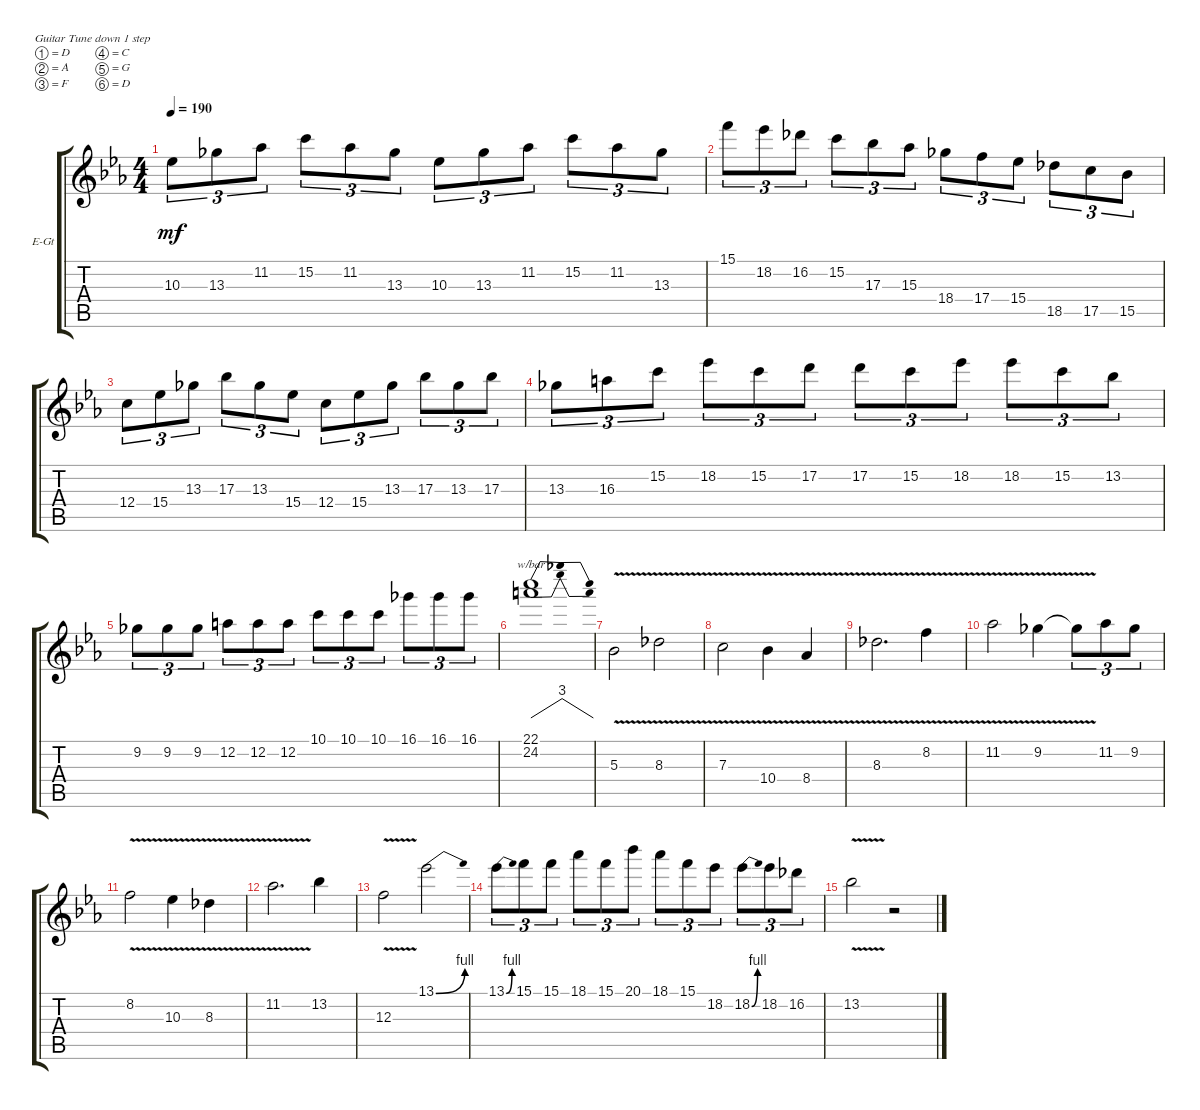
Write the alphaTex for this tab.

\defaultSystemsLayout 4
\bracketExtendMode groupsimilarinstruments
\firstSystemTrackNameOrientation horizontal
\otherSystemsTrackNameOrientation horizontal
\track ("Solo Guitar 1" "E-Gt") {instrument distortionguitar}
\staff {score tabs}
\tuning (D4 A3 F3 C3 G2 D2)
\ts (4 4)
\tempo 190
\clef g2
\ks cminor
10.3.8{tu (3 2) dy mf} 13.3.8{tu (3 2)} 11.2.8{tu (3 2)} 15.2.8{tu (3 2)} 11.2.8{tu (3 2)} 13.3.8{tu (3 2)} 10.3.8{tu (3 2)} 13.3.8{tu (3 2)} 11.2.8{tu (3 2)} 15.2.8{tu (3 2)} 11.2.8{tu (3 2)} 13.3.8{tu (3 2)} |
15.1.8{tu (3 2)} 18.2.8{tu (3 2)} 16.2.8{tu (3 2)} 15.2.8{tu (3 2)} 17.3.8{tu (3 2)} 15.3.8{tu (3 2)} 18.4.8{tu (3 2)} 17.4.8{tu (3 2)} 15.4.8{tu (3 2)} 18.5.8{tu (3 2)} 17.5.8{tu (3 2)} 15.5.8{tu (3 2)} |
12.4.8{tu (3 2)} 15.4.8{tu (3 2)} 13.3.8{tu (3 2)} 17.3.8{tu (3 2)} 13.3.8{tu (3 2)} 15.4.8{tu (3 2)} 12.4.8{tu (3 2)} 15.4.8{tu (3 2)} 13.3.8{tu (3 2)} 17.3.8{tu (3 2)} 13.3.8{tu (3 2)} 17.3.8{tu (3 2)} |
13.3.8{tu (3 2)} 16.3.8{tu (3 2)} 15.2.8{tu (3 2)} 18.2.8{tu (3 2)} 15.2.8{tu (3 2)} 17.2.8{tu (3 2)} 17.2.8{tu (3 2)} 15.2.8{tu (3 2)} 18.2.8{tu (3 2)} 18.2.8{tu (3 2)} 15.2.8{tu (3 2)} 13.2.8{tu (3 2)} |
9.2.8{tu (3 2)} 9.2.8{tu (3 2)} 9.2.8{tu (3 2)} 12.2.8{tu (3 2)} 12.2.8{tu (3 2)} 12.2.8{tu (3 2)} 10.1.8{tu (3 2)} 10.1.8{tu (3 2)} 10.1.8{tu (3 2)} 16.1.8{tu (3 2)} 16.1.8{tu (3 2)} 16.1.8{tu (3 2)} |
(22.1 24.2).1{tbe (dip default 0 0 13.2 12 46.199999999999996 12 58.8 0)} |
5.3{v}.2 8.3{v}.2 |
7.3{v}.2 10.4{v}.4 8.4{v}.4 |
8.3{v}.2{d} 8.2{v}.4 |
11.2{v}.2 9.2{v}.4 9.2{t}.8{tu (3 2)} 11.2.8{tu (3 2)} 9.2.8{tu (3 2)} |
8.2{v}.2 10.3{v}.4 8.3{v}.4 |
11.2{v}.2{d} 13.2.4 |
12.3{v}.2 13.1{be (bend 0 0 30 4)}.2 |
13.1{be (bend 0 0 36 4)}.8{tu (3 2)} 15.1.8{tu (3 2)} 15.1.8{tu (3 2)} 18.1.8{tu (3 2)} 15.1.8{tu (3 2)} 20.1.8{tu (3 2)} 18.1.8{tu (3 2)} 15.1.8{tu (3 2)} 18.2.8{tu (3 2)} 18.2{be (bend 0 0 59.4 4)}.8{tu (3 2)} 18.2.8{tu (3 2)} 16.2.8{tu (3 2)} |
13.2{v}.2 r.2
